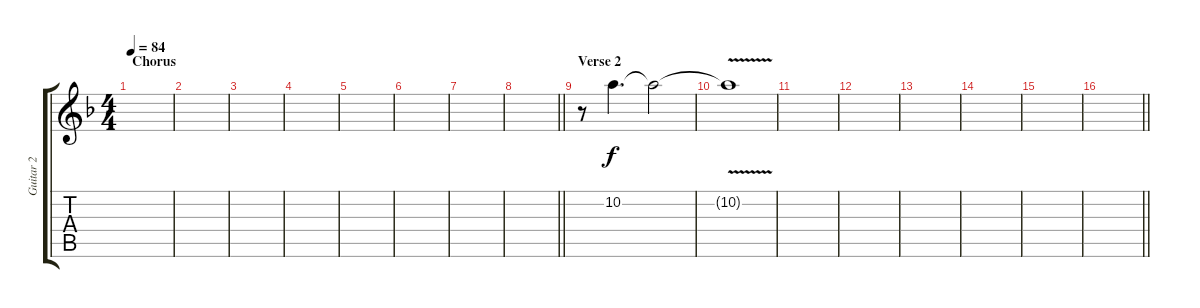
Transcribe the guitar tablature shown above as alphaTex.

\track ("Guitar 2" "Guitar 2") {instrument electricguitarjazz}
\staff {score tabs}
\tuning (E4 B3 G3 D3 A2 E2) {hide}
\ts (4 4)
\section ("" "Chorus")
\tempo 84
\clef g2
\ks f
|
|
|
|
|
|
|
\barLineRight lightlight
|
\section ("" "Verse 2")
r.8 10.2.4{d} 10.2{t}.2 |
10.2{v t}.1 |
|
|
|
|
|
\barLineRight lightlight
